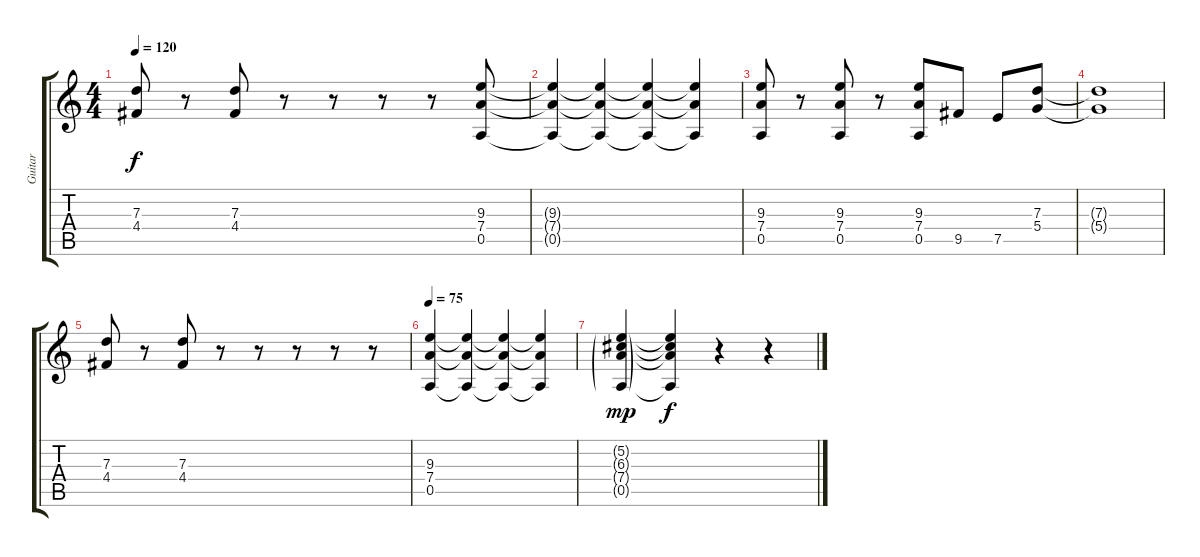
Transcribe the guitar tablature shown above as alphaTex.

\track ("Guitar" "Guitar") {instrument distortionguitar}
\staff {score tabs}
\tuning (E4 B3 G3 D3 A2 E2) {hide}
\ts (4 4)
\tempo 120
\clef g2
\ks c
(7.3 4.4).8{dy f} r.8 (7.3 4.4).8 r.8 r.8 r.8 r.8 (9.3 7.4 0.5).8 |
(9.3{t} 7.4{t} 0.5{t}).4 (9.3{t} 7.4{t} 0.5{t}).4 (9.3{t} 7.4{t} 0.5{t}).4 (9.3{t} 7.4{t} 0.5{t}).4 |
(9.3 7.4 0.5).8 r.8 (9.3 7.4 0.5).8 r.8 (9.3 7.4 0.5).8 9.5.8 7.5.8 (7.3 5.4).8 |
(7.3{t} 5.4{t}).1 |
(7.3 4.4).8 r.8 (7.3 4.4).8 r.8 r.8 r.8 r.8 r.8 |
\tempo 75
(9.3 7.4 0.5).4 (9.3{t} 7.4{t} 0.5{t}).4 (9.3{t} 7.4{t} 0.5{t}).4 (9.3{t} 7.4{t} 0.5{t}).4 |
(5.2{g} 6.3{g} 7.4{g} 0.5{g}).4{dy mp} (5.2{t} 6.3{t} 7.4{t} 0.5{t}).4{dy f} r.4 r.4
